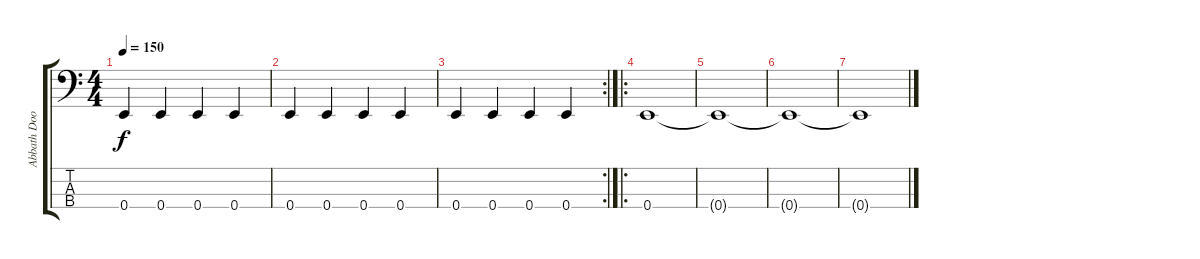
\track ("Abbath Doom Occulta (Bass)" "Abbath Doo") {instrument electricbasspick}
\staff {score tabs}
\tuning (G2 D2 A1 E1) {hide}
\ts (4 4)
\tempo 150
\clef f4
\ks c
0.4.4{dy f} 0.4.4 0.4.4 0.4.4 |
0.4.4 0.4.4 0.4.4 0.4.4 |
\rc 2
0.4.4 0.4.4 0.4.4 0.4.4 |
\ro
0.4.1{volume 14} |
0.4{t}.1{volume 0} |
0.4{t}.1 |
0.4{t}.1
